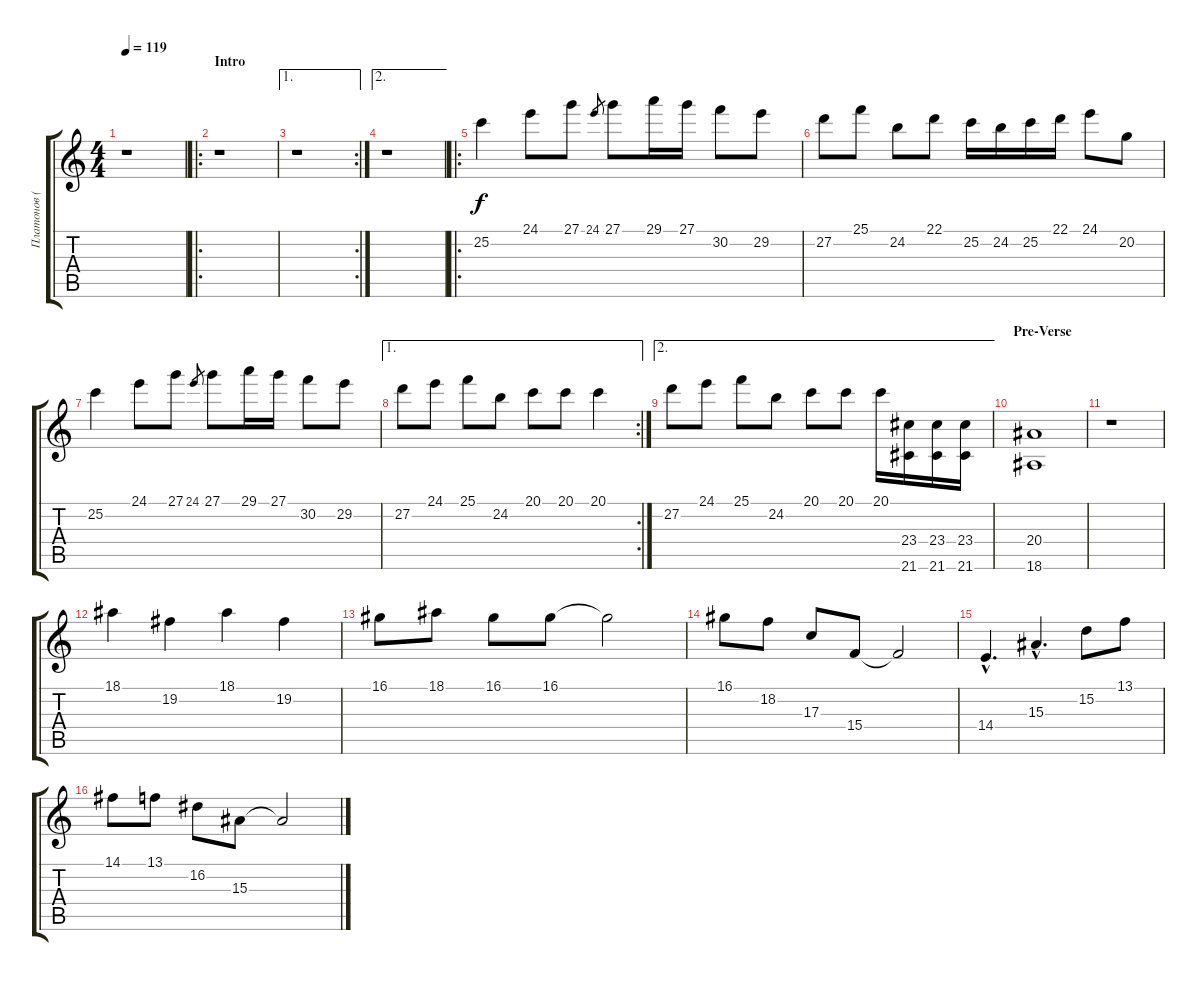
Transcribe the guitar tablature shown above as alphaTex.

\track ("Платонов (Клавиш. 1)" "Платонов (") {instrument frenchhorn}
\staff {score tabs}
\tuning (E4 B3 G3 D3 A2 E2) {hide}
\ts (4 4)
\tempo 119
\clef g2
\ks c
r.1{dy f instrument frenchhorn} |
\ro
\section ("" "Intro")
r.1 |
\ae 1
\rc 2
r.1 |
\ae 2
r.1 |
\ro
25.2.4 24.1.8 27.1.8 24.1.8{gr} 27.1.8 29.1.16 27.1.16 30.2.8 29.2.8 |
27.2.8 25.1.8 24.2.8 22.1.8 25.2.16 24.2.16 25.2.16 22.1.16 24.1.8 20.2.8 |
25.2.4 24.1.8 27.1.8 24.1.8{gr} 27.1.8 29.1.16 27.1.16 30.2.8 29.2.8 |
\ae 1
\rc 2
27.2.8 24.1.8 25.1.8 24.2.8 20.1.8 20.1.8 20.1.4 |
\ae 2
27.2.8 24.1.8 25.1.8 24.2.8 20.1.8 20.1.8 20.1.16 (23.4 21.6).16 (23.4 21.6).16 (23.4 21.6).16 |
\section ("" "Pre-Verse")
(20.4 18.6).1 |
r.1 |
18.1.4 19.2.4 18.1.4 19.2.4 |
16.1.8 18.1.8 16.1.8 16.1.8 16.1{t}.2 |
16.1.8 18.2.8 17.3.8 15.4.8 15.4{t}.2 |
14.4{hac}.4{d} 15.3{hac}.4{d} 15.2.8 13.1.8 |
14.1.8 13.1.8 16.2.8 15.3.8 15.3{t}.2
